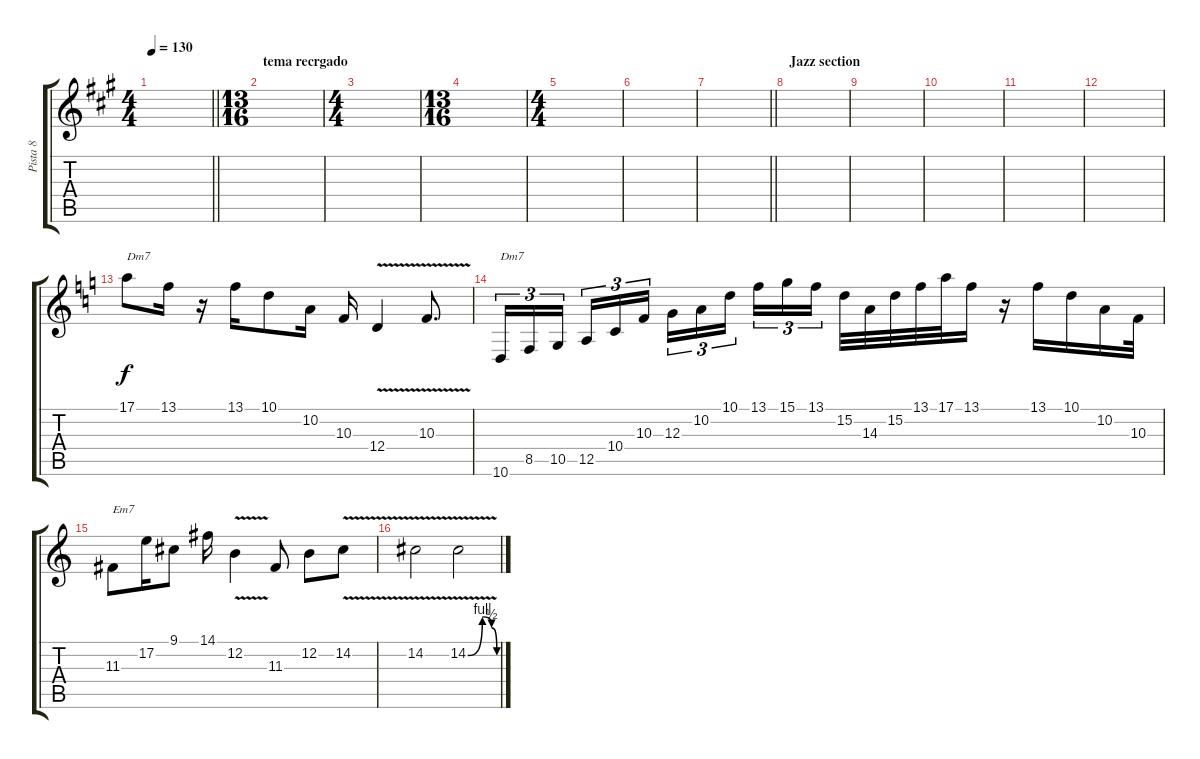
\track ("Pista 8" "Pista 8") {instrument lead2sawtooth}
\staff {score tabs}
\tuning (E4 B3 G3 D3 A2 E2) {hide}
\ts (4 4)
\tempo 130
\clef g2
\barLineRight lightlight
\ks a
|
\ts (13 16)
\section ("" "tema recrgado")
|
\ts (4 4)
|
\ts (13 16)
|
\ts (4 4)
|
|
\barLineRight lightlight
|
\section ("" "Jazz section")
|
|
|
|
|
\ks c
17.1.8{txt "Dm7"} 13.1.16 r.16 13.1.16 10.1.8 10.2.16 10.3.16 12.4{v}.4 10.3{v}.8{d} |
10.6.16{tu (3 2) txt "Dm7"} 8.5.16{tu (3 2)} 10.5.16{tu (3 2) beam splitsecondary} 12.5.16{tu (3 2)} 10.4.16{tu (3 2)} 10.3.16{tu (3 2)} 12.3.16{tu (3 2)} 10.2.16{tu (3 2)} 10.1.16{tu (3 2) beam splitsecondary} 13.1.16{tu (3 2)} 15.1.16{tu (3 2)} 13.1.16{tu (3 2)} 15.2.32 14.3.32 15.2.32 13.1.32 17.1.32 13.1.16 r.16 13.1.16 10.1.16 10.2.16 10.3.32 |
11.3.8{txt "Em7"} 17.2.16 9.1.8 14.1.16 12.2{v}.4 11.3.8 12.2.8 14.2{v}.8 |
14.2{v}.2 14.2{be (custom 0 0 30 4 49 2 60 0) v}.2
